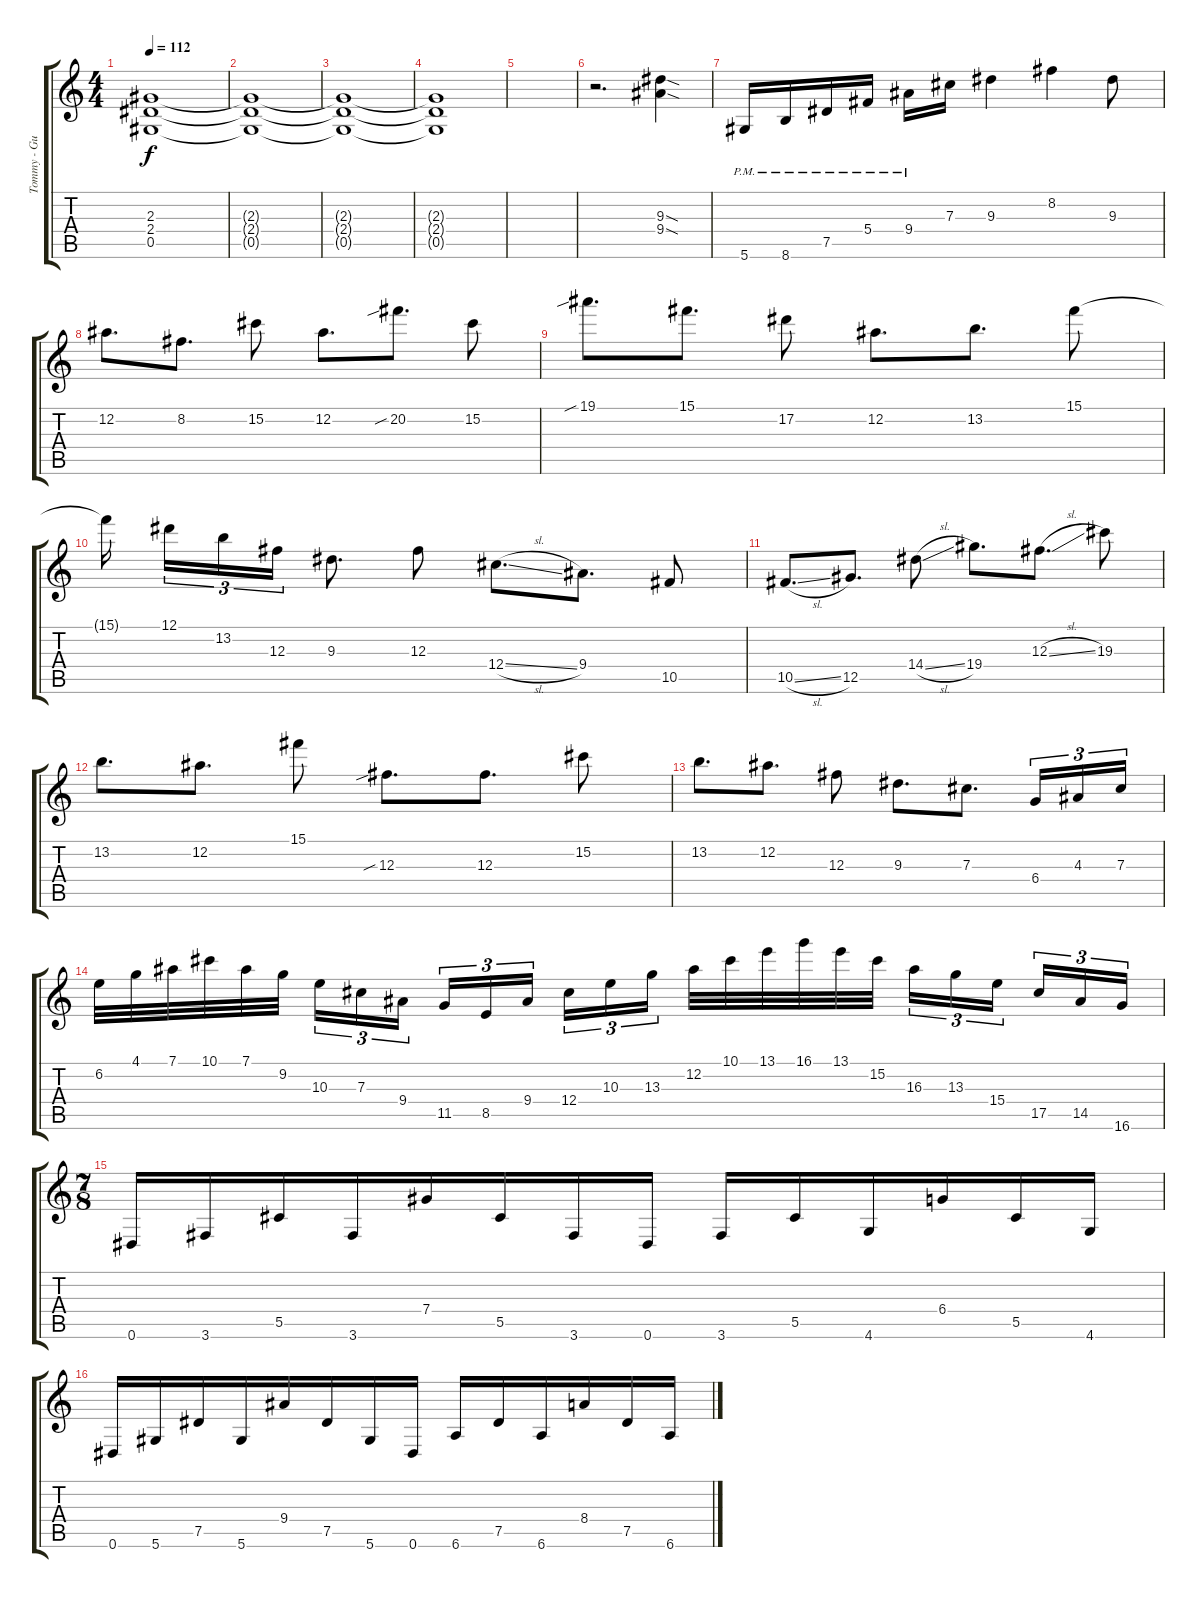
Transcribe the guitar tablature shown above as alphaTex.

\track ("Tommy - Guitar" "Tommy - Gu") {instrument distortionguitar}
\staff {score tabs}
\tuning (Eb4 Bb3 Gb3 Db3 Ab2 Eb2) {hide}
\ts (4 4)
\tempo 112
\clef g2
\ks c
(2.3{t} 2.4{t} 0.5{t}).1{dy f} |
(2.3{t} 2.4{t} 0.5{t}).1 |
(2.3{t} 2.4{t} 0.5{t}).1 |
(2.3{t} 2.4{t} 0.5{t}).1 |
|
r.2{d} (9.3{sod} 9.4{sod}).4{volume 15} |
5.6{pm}.16 8.6{pm}.16 7.5{pm}.16 5.4{pm}.16 9.4{pm}.16 7.3.16 9.3.4 8.2.4 9.3.8 |
12.2.8{d} 8.2.8{d} 15.2.8 12.2.8{d} 20.2{sib}.8{d} 15.2.8 |
19.1{sib}.8{d} 15.1.8{d} 17.2.8 12.2.8{d} 13.2.8{d} 15.1.8 |
15.1{t}.16{beam splitsecondary} 12.1.16{tu (3 2)} 13.2.16{tu (3 2)} 12.3.16{tu (3 2)} 9.3.8{d} 12.3.8 12.4{sl}.8{d} 9.4.8{d} 10.5.8 |
10.5{sl}.8{d} 12.5.8{d} 14.4{sl}.8 19.4.8{d} 12.3{sl}.8{d} 19.3.8 |
13.2.8{d} 12.2.8{d} 15.1.8 12.3{sib}.8{d} 12.3.8{d} 15.2.8 |
13.2.8{d} 12.2.8{d} 12.3.8 9.3.8{d} 7.3.8{d} 6.4.16{tu (3 2)} 4.3.16{tu (3 2)} 7.3.16{tu (3 2)} |
6.2.32 4.1.32 7.1.32 10.1.32 7.1.32 9.2.32{beam splitsecondary} 10.3.16{tu (3 2)} 7.3.16{tu (3 2)} 9.4.16{tu (3 2) beam splitsecondary} 11.5.16{tu (3 2)} 8.5.16{tu (3 2)} 9.4.16{tu (3 2) beam splitsecondary} 12.4.16{tu (3 2)} 10.3.16{tu (3 2)} 13.3.16{tu (3 2) beam splitsecondary} 12.2.32 10.1.32 13.1.32 16.1.32 13.1.32 15.2.32 16.3.16{tu (3 2)} 13.3.16{tu (3 2)} 15.4.16{tu (3 2) beam splitsecondary} 17.5.16{tu (3 2)} 14.5.16{tu (3 2)} 16.6.16{tu (3 2)} |
\ts (7 8)
0.6.16 3.6.16 5.5.16 3.6.16 7.4.16 5.5.16 3.6.16 0.6.16 3.6.16 5.5.16 4.6.16 6.4.16 5.5.16 4.6.16 |
0.6.16 5.6.16 7.5.16 5.6.16 9.4.16 7.5.16 5.6.16 0.6.16 6.6.16 7.5.16 6.6.16 8.4.16 7.5.16 6.6.16
